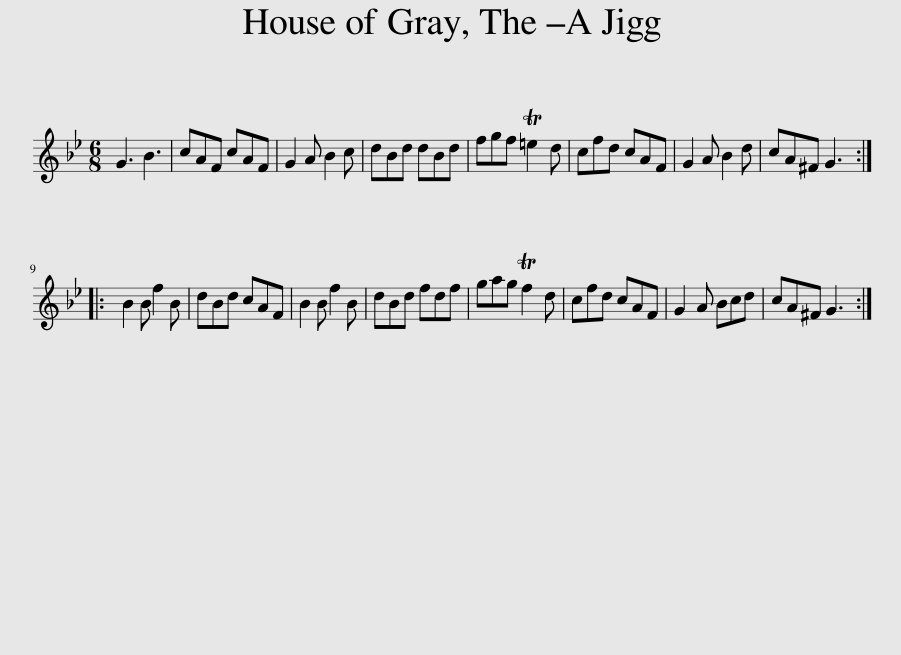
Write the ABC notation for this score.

X:1
L:1/8
M:6/8
I:linebreak $
K:Gmin
V:1 treble
V:1
 G3 B3 | cAF cAF | G2 A B2 c | dBd dBd | fgf T=e2 d | %5
 cfd cAF | G2 A B2 d | cA^F G3 ::$ B2 B f2 B | dBd cAF | %10
 B2 B f2 B | dBd fdf | gag Tf2 d | cfd cAF | G2 A Bcd | %15
 cA^F G3 :| %16
